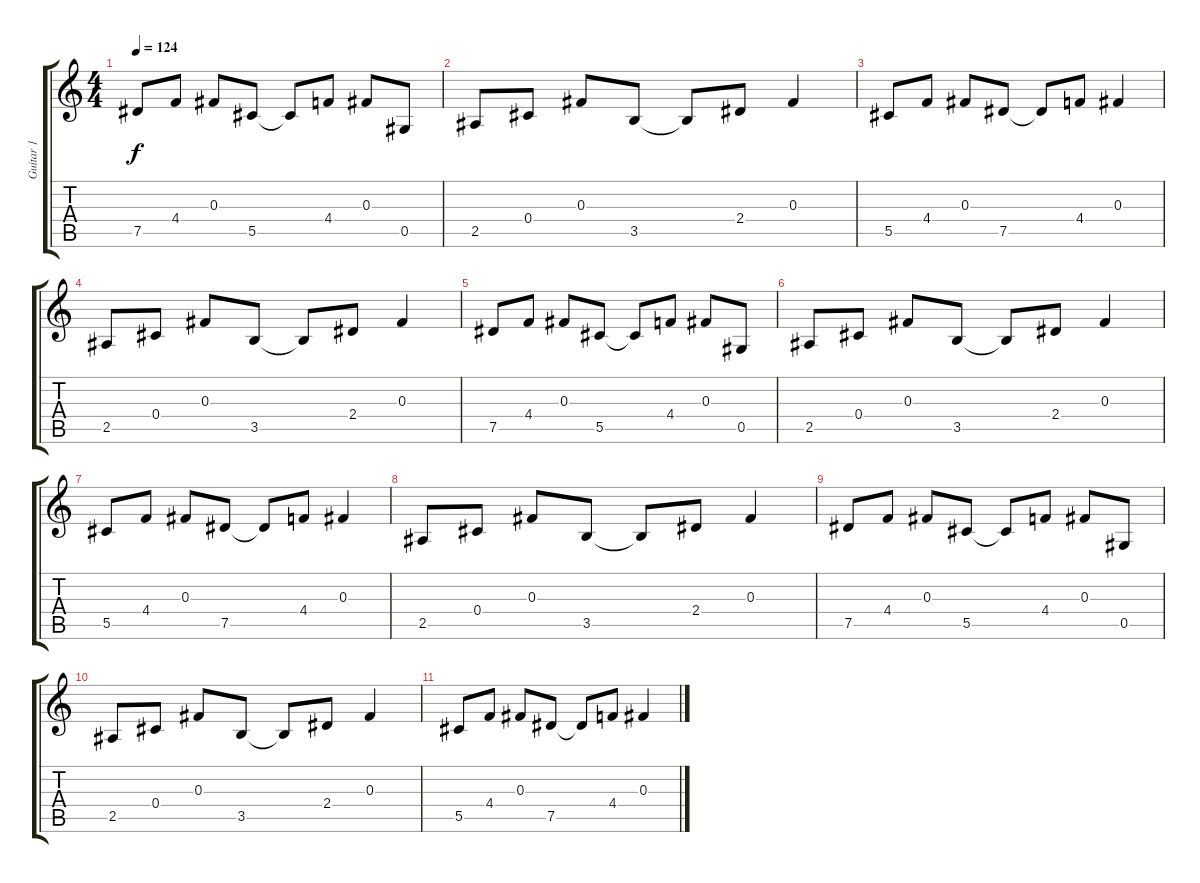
\track ("Guitar 1" "Guitar 1") {instrument distortionguitar}
\staff {score tabs}
\tuning (Eb4 Bb3 Gb3 Db3 Ab2 Eb2) {hide}
\ts (4 4)
\tempo 124
\clef g2
\ks c
7.5.8{dy f} 4.4.8 0.3.8 5.5.8 5.5{t}.8 4.4.8 0.3.8 0.5.8 |
2.5.8 0.4.8 0.3.8 3.5.8 3.5{t}.8 2.4.8 0.3.4 |
5.5.8 4.4.8 0.3.8 7.5.8 7.5{t}.8 4.4.8 0.3.4 |
2.5.8 0.4.8 0.3.8 3.5.8 3.5{t}.8 2.4.8 0.3.4 |
7.5.8 4.4.8 0.3.8 5.5.8 5.5{t}.8 4.4.8 0.3.8 0.5.8 |
2.5.8 0.4.8 0.3.8 3.5.8 3.5{t}.8 2.4.8 0.3.4 |
5.5.8 4.4.8 0.3.8 7.5.8 7.5{t}.8 4.4.8 0.3.4 |
2.5.8 0.4.8 0.3.8 3.5.8 3.5{t}.8 2.4.8 0.3.4 |
7.5.8 4.4.8 0.3.8 5.5.8 5.5{t}.8 4.4.8 0.3.8 0.5.8 |
2.5.8 0.4.8 0.3.8{txt " "} 3.5.8 3.5{t}.8 2.4.8 0.3.4 |
5.5.8 4.4.8 0.3.8 7.5.8 7.5{t}.8 4.4.8 0.3.4
